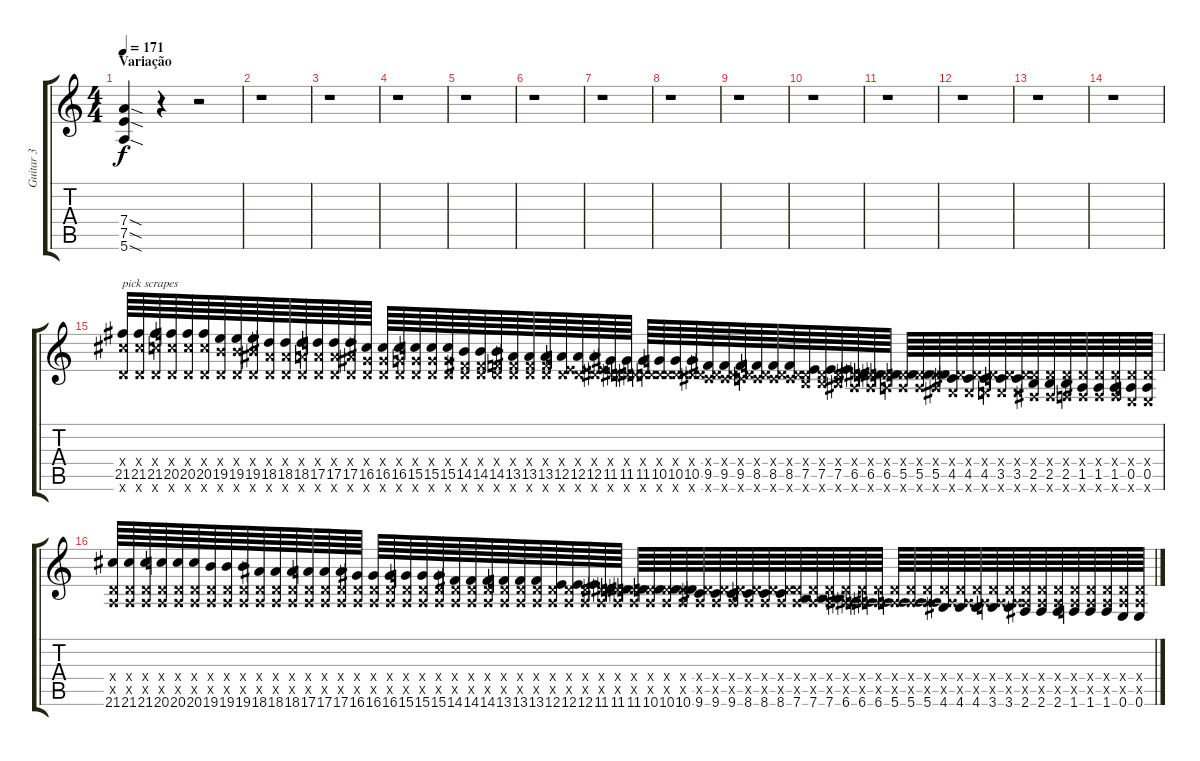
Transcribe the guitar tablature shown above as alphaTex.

\track ("Guitar 3" "Guitar 3") {instrument overdrivenguitar}
\staff {score tabs}
\tuning (E4 B3 G3 D3 A2 E2) {hide}
\ts (4 4)
\section ("" "Variação")
\tempo 171
\clef g2
\ks c
(7.4{sod} 7.5{sod} 5.6{sod}).4{dy f} r.4 r.2 |
r.1 |
r.1 |
r.1 |
r.1 |
r.1 |
r.1 |
r.1 |
r.1 |
r.1 |
r.1 |
r.1 |
r.1 |
r.1 |
(0.4{x} 21.5 21.6{x}).64{txt "pick scrapes" instrument guitarharmonics} (0.4{x} 21.5 21.6{x}).64 (0.4{x} 21.5 21.6{x}).64 (0.4{x} 20.5 20.6{x}).64 (0.4{x} 20.5 20.6{x}).64 (0.4{x} 20.5 20.6{x}).64 (0.4{x} 19.5 19.6{x}).64 (0.4{x} 19.5 19.6{x}).64 (0.4{x} 19.5 19.6{x}).64 (0.4{x} 18.5 18.6{x}).64 (0.4{x} 18.5 18.6{x}).64 (0.4{x} 18.5 18.6{x}).64 (0.4{x} 17.5 17.6{x}).64 (0.4{x} 17.5 17.6{x}).64 (0.4{x} 17.5 17.6{x}).64 (0.4{x} 16.5 16.6{x}).64 (0.4{x} 16.5 16.6{x}).64 (0.4{x} 16.5 16.6{x}).64 (0.4{x} 15.5 15.6{x}).64 (0.4{x} 15.5 15.6{x}).64 (0.4{x} 15.5 15.6{x}).64 (0.4{x} 14.5 14.6{x}).64 (0.4{x} 14.5 14.6{x}).64 (0.4{x} 14.5 14.6{x}).64 (0.4{x} 13.5 13.6{x}).64 (0.4{x} 13.5 13.6{x}).64 (0.4{x} 13.5 13.6{x}).64 (0.4{x} 12.5 12.6{x}).64 (0.4{x} 12.5 12.6{x}).64 (0.4{x} 12.5 12.6{x}).64 (0.4{x} 11.5 11.6{x}).64 (0.4{x} 11.5 11.6{x}).64 (0.4{x} 11.5 11.6{x}).64 (0.4{x} 10.5 10.6{x}).64 (0.4{x} 10.5 10.6{x}).64 (0.4{x} 10.5 10.6{x}).64 (0.4{x} 9.5 9.6{x}).64 (0.4{x} 9.5 9.6{x}).64 (0.4{x} 9.5 9.6{x}).64 (0.4{x} 8.5 8.6{x}).64 (0.4{x} 8.5 8.6{x}).64 (0.4{x} 8.5 8.6{x}).64 (0.4{x} 7.5 7.6{x}).64 (0.4{x} 7.5 7.6{x}).64 (0.4{x} 7.5 7.6{x}).64 (0.4{x} 6.5 6.6{x}).64 (0.4{x} 6.5 6.6{x}).64 (0.4{x} 6.5 6.6{x}).64 (0.4{x} 5.5 5.6{x}).64 (0.4{x} 5.5 5.6{x}).64 (0.4{x} 5.5 5.6{x}).64 (0.4{x} 4.5 4.6{x}).64 (0.4{x} 4.5 4.6{x}).64 (0.4{x} 4.5 4.6{x}).64 (0.4{x} 3.5 3.6{x}).64 (0.4{x} 3.5 3.6{x}).64 (0.4{x} 2.5 2.6{x}).64 (0.4{x} 2.5 2.6{x}).64 (0.4{x} 2.5 2.6{x}).64 (0.4{x} 1.5 1.6{x}).64 (0.4{x} 1.5 1.6{x}).64 (0.4{x} 1.5 1.6{x}).64 (0.4{x} 0.5 0.6{x}).64 (0.4{x} 0.5 0.6{x}).64 |
(0.4{x} 0.5{x} 21.6).64{instrument guitarharmonics} (0.4{x} 0.5{x} 21.6).64 (0.4{x} 0.5{x} 21.6).64 (0.4{x} 0.5{x} 20.6).64 (0.4{x} 0.5{x} 20.6).64 (0.4{x} 0.5{x} 20.6).64 (0.4{x} 0.5{x} 19.6).64 (0.4{x} 0.5{x} 19.6).64 (0.4{x} 0.5{x} 19.6).64 (0.4{x} 0.5{x} 18.6).64 (0.4{x} 0.5{x} 18.6).64 (0.4{x} 0.5{x} 18.6).64 (0.4{x} 0.5{x} 17.6).64 (0.4{x} 0.5{x} 17.6).64 (0.4{x} 0.5{x} 17.6).64 (0.4{x} 0.5{x} 16.6).64 (0.4{x} 0.5{x} 16.6).64 (0.4{x} 0.5{x} 16.6).64 (0.4{x} 0.5{x} 15.6).64 (0.4{x} 0.5{x} 15.6).64 (0.4{x} 0.5{x} 15.6).64 (0.4{x} 0.5{x} 14.6).64 (0.4{x} 0.5{x} 14.6).64 (0.4{x} 0.5{x} 14.6).64 (0.4{x} 0.5{x} 13.6).64 (0.4{x} 0.5{x} 13.6).64 (0.4{x} 0.5{x} 13.6).64 (0.4{x} 0.5{x} 12.6).64 (0.4{x} 0.5{x} 12.6).64 (0.4{x} 0.5{x} 12.6).64 (0.4{x} 0.5{x} 11.6).64 (0.4{x} 0.5{x} 11.6).64 (0.4{x} 0.5{x} 11.6).64 (0.4{x} 0.5{x} 10.6).64 (0.4{x} 0.5{x} 10.6).64 (0.4{x} 0.5{x} 10.6).64 (0.4{x} 0.5{x} 9.6).64 (0.4{x} 0.5{x} 9.6).64 (0.4{x} 0.5{x} 9.6).64 (0.4{x} 0.5{x} 8.6).64 (0.4{x} 0.5{x} 8.6).64 (0.4{x} 0.5{x} 8.6).64 (0.4{x} 0.5{x} 7.6).64 (0.4{x} 0.5{x} 7.6).64 (0.4{x} 0.5{x} 7.6).64 (0.4{x} 0.5{x} 6.6).64 (0.4{x} 0.5{x} 6.6).64 (0.4{x} 0.5{x} 6.6).64 (0.4{x} 0.5{x} 5.6).64 (0.4{x} 0.5{x} 5.6).64 (0.4{x} 0.5{x} 5.6).64 (0.4{x} 0.5{x} 4.6).64 (0.4{x} 0.5{x} 4.6).64 (0.4{x} 0.5{x} 4.6).64 (0.4{x} 0.5{x} 3.6).64 (0.4{x} 0.5{x} 3.6).64 (0.4{x} 0.5{x} 2.6).64 (0.4{x} 0.5{x} 2.6).64 (0.4{x} 0.5{x} 2.6).64 (0.4{x} 0.5{x} 1.6).64 (0.4{x} 0.5{x} 1.6).64 (0.4{x} 0.5{x} 1.6).64 (0.4{x} 0.5{x} 0.6).64 (0.4{x} 0.5{x} 0.6).64
